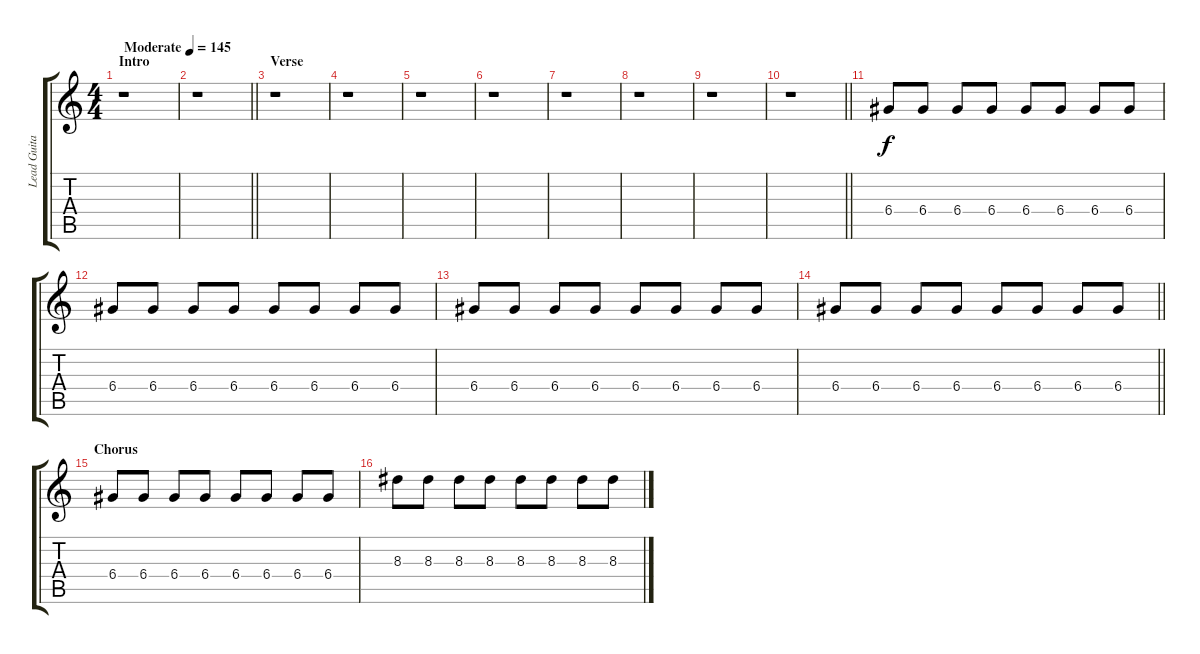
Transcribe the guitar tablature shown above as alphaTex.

\track ("Lead Guitar" "Lead Guita") {instrument overdrivenguitar}
\staff {score tabs}
\tuning (E4 B3 G3 D3 A2 E2) {hide}
\ts (4 4)
\section ("" "Intro")
\tempo (145 "Moderate")
\clef g2
\ks c
r.1{dy f instrument overdrivenguitar} |
\barLineRight lightlight
r.1 |
\section ("" "Verse")
r.1 |
r.1 |
r.1 |
r.1 |
r.1 |
r.1 |
r.1 |
\barLineRight lightlight
r.1 |
6.4.8 6.4.8 6.4.8 6.4.8 6.4.8 6.4.8 6.4.8 6.4.8 |
6.4.8 6.4.8 6.4.8 6.4.8 6.4.8 6.4.8 6.4.8 6.4.8 |
6.4.8 6.4.8 6.4.8 6.4.8 6.4.8 6.4.8 6.4.8 6.4.8 |
\barLineRight lightlight
6.4.8 6.4.8 6.4.8 6.4.8 6.4.8 6.4.8 6.4.8 6.4.8 |
\section ("" "Chorus")
6.4.8 6.4.8 6.4.8 6.4.8 6.4.8 6.4.8 6.4.8 6.4.8 |
8.3.8 8.3.8 8.3.8 8.3.8 8.3.8 8.3.8 8.3.8 8.3.8
